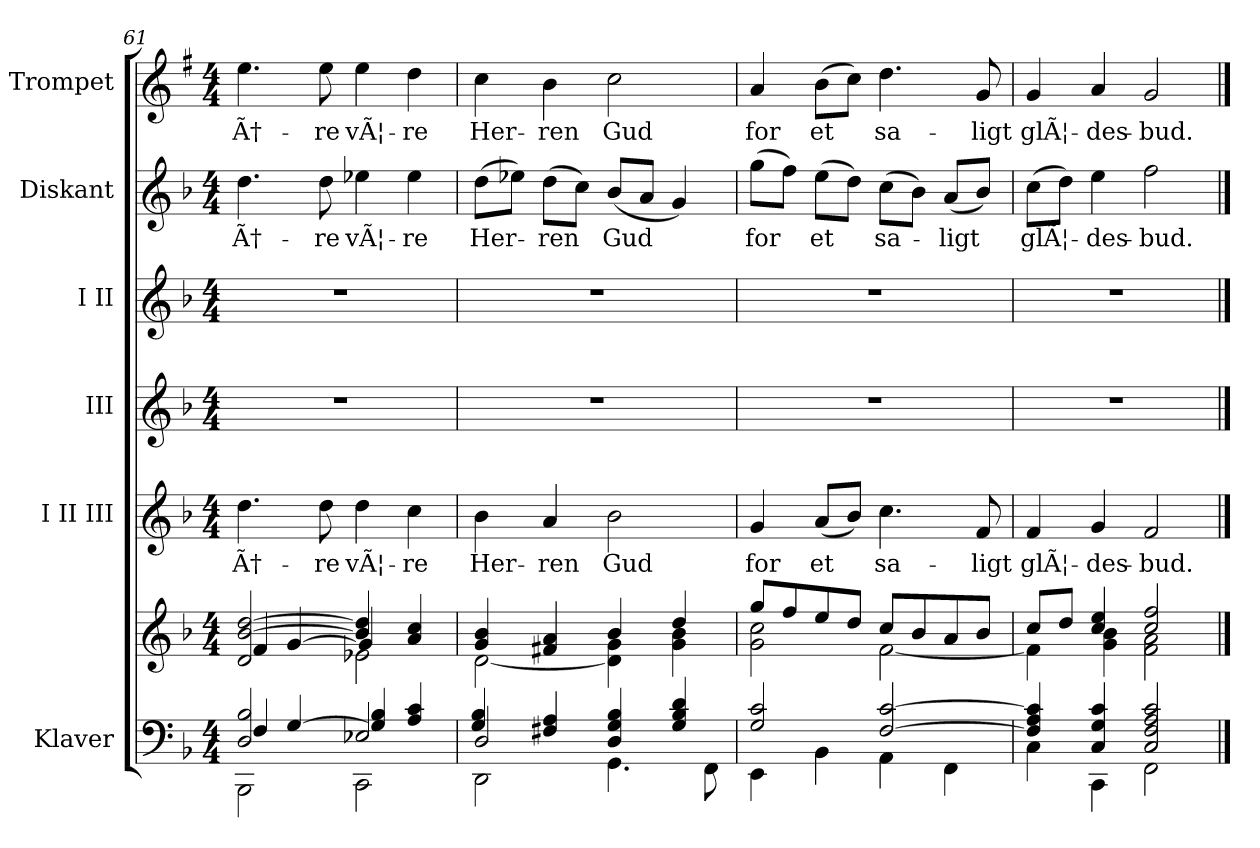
**kern	**kern	**kern	**text	**kern	**kern	**kern	**text	**kern	**text
*part6	*part6	*part5	*part5	*part4	*part3	*part2	*part2	*part1	*part1
*staff7	*staff6	*staff5	*staff5	*staff4	*staff3	*staff2	*staff2	*staff1	*staff1
*I"Klaver	*	*I"I II III	*	*I"III	*I"I II	*I"Diskant	*	*I"Trompet	*
*	*	*I'I II III	*	*I'III	*I'I II	*I'D	*	*I'Tpt.	*
*clefF4	*clefG2	*clefG2	*	*clefG2	*clefG2	*clefG2	*	*clefG2	*
*	*	*	*	*	*	*	*	*ITrd1c2	*
*k[b-]	*k[b-]	*k[b-]	*	*k[b-]	*k[b-]	*k[b-]	*	*k[b-]	*
*M4/4	*M4/4	*M4/4	*	*M4/4	*M4/4	*M4/4	*	*M4/4	*
=61	=61	=61	=61	=61	=61	=61	=61	=61	=61
*^	*^	*	*	*	*	*	*	*	*
*	*^	*	*^	*	*	*	*	*	*	*	*
2D/ 2B-/	2BBB-\	4F/	2d/ [2b-/ [2dd/	2ryy	4f/	4.dd\	Ã†-	1r	1r	4.dd\	Ã†-	4.dd\	Ã†-
.	.	[4G/	.	.	[4g/	.	.	.	.	.	.	.	.
.	.	.	.	.	.	8dd\	-re	.	.	8dd\	-re	8dd\	-re
2E-X/	2CC\	4G/] 4B-/	4b-/] 4dd/]	2e-X\	4g/]	4dd\	vÃ¦-	.	.	4ee-X\	vÃ¦-	4dd\	vÃ¦-
.	.	4A/ 4c/	4a/ 4cc/	.	4ryy	4cc\	-re	.	.	4ee-\	-re	4cc\	-re
*	*	*	*	*v	*v	*	*	*	*	*	*	*	*
=62	=62	=62	=62	=62	=62	=62	=62	=62	=62	=62	=62	=62
2D/	2DD\	4G/ 4B-/	4g/ 4b-/	[2d\	4b-\	Her-	1r	1r	(>8dd\L	Her-	4b-\	Her-
.	.	.	.	.	.	.	.	.	8ee-X\J)	.	.	.
.	.	4F#X/ 4A/	4f#X/ 4a/	.	4a/	-ren	.	.	(>8dd\L	-ren	4a\	-ren
.	.	.	.	.	.	.	.	.	8cc\J)	.	.	.
4D/ 4G/ 4B-/	4.GG\	2ryy	4b-/	4d\] 4g\	2b-\	Gud	.	.	(<8b-/L	Gud	2b-\	Gud
.	.	.	.	.	.	.	.	.	8a/J	.	.	.
4G/ 4B-/ 4d/	.	.	4dd/	4g\ 4b-\	.	.	.	.	4g/)	.	.	.
.	8FF\	.	.	.	.	.	.	.	.	.	.	.
*	*v	*v	*	*	*	*	*	*	*	*	*	*
=63	=63	=63	=63	=63	=63	=63	=63	=63	=63	=63	=63
2G/ 2c/	4EE\	8gg/L	2g\ 2cc\	4g/	for	1r	1r	(>8gg\L	-for	4g/	for
.	.	8ff/	.	.	.	.	.	8ff\J)	.	.	.
.	4BB-\	8ee/	.	(<8a/L	et	.	.	(>8ee\L	et	(>8a\L	et
.	.	8dd/J	.	8b-/J)	.	.	.	8dd\J)	.	8b-\J)	.
[2F/ [2c/	4AA\	8cc/L	[2f\	4.cc\	sa-	.	.	(>8cc\L	sa-	4.cc\	sa-
.	.	8b-/	.	.	.	.	.	8b-\J)	.	.	.
.	4FF\	8a/	.	.	.	.	.	(<8a/L	-ligt	.	.
.	.	8b-/J	.	8f/	-ligt	.	.	8b-/J)	.	8f/	-ligt
=64	=64	=64	=64	=64	=64	=64	=64	=64	=64	=64	=64
4F/] 4A/ 4c/]	4C\	8cc/L	4f\]	4f/	glÃ¦-	1r	1r	(>8cc\L	glÃ¦-	4f/	glÃ¦-
.	.	8dd/J	.	.	.	.	.	8dd\J)	.	.	.
4C/ 4G/ 4c/	4CC\	4cc/ 4ee/	4g\ 4b-\	4g/	-des-	.	.	4ee\	-des-	4g/	-des-
2C/ 2F/ 2A/ 2c/	2FF\	2cc/ 2ff/	2f\ 2a\	2f/	-bud.	.	.	2ff\	-bud.	2f/	-bud.
*v	*v	*	*	*	*	*	*	*	*	*	*
*	*v	*v	*	*	*	*	*	*	*	*
==	==	==	==	==	==	==	==	==	==
*-	*-	*-	*-	*-	*-	*-	*-	*-	*-
